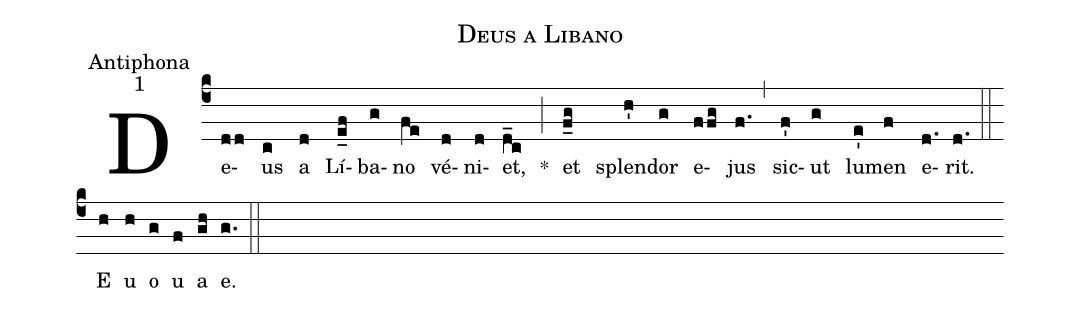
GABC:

name:Deus a Libano;
office-part:Antiphona;
mode:1;
%%
(c4) De(dd)us(c) a(d) Lí(e_f)ba(g)no(fe) vé(d)ni(d)et,(d_c) *(;) et(f_g) splen(h')dor(g) e(ffg)jus(f.) (,) sic(f')ut(g) lu(e')men(f) e(d.)rit.(d.) (::) <eu>E(h) u(h) o(g) u(f) a(gh) e.</eu>(g.) (::)
